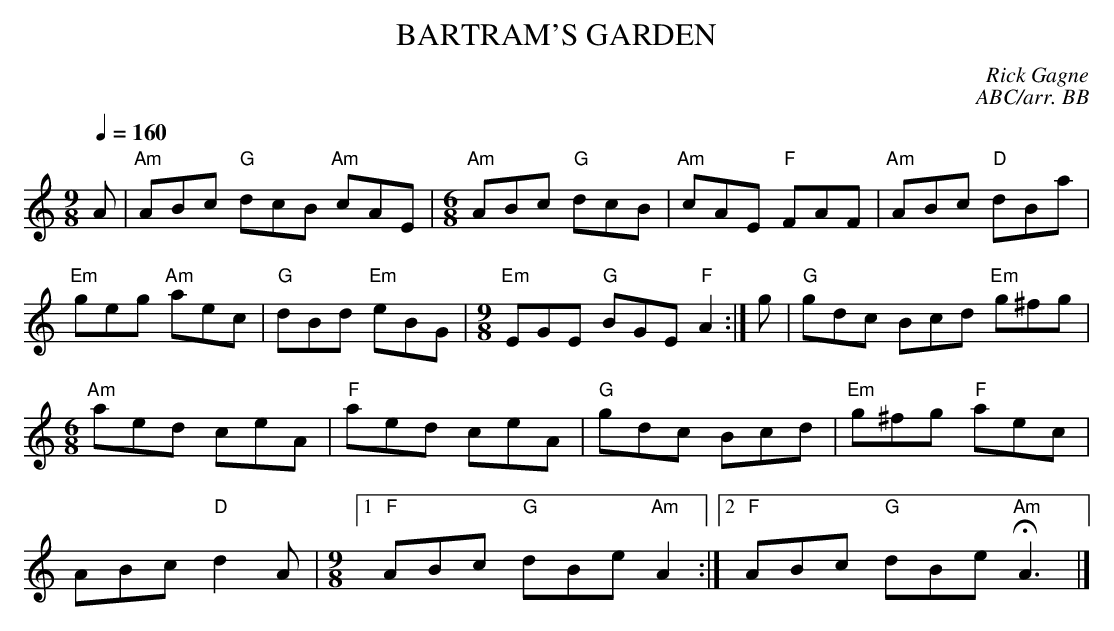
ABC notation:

X:1
T: BARTRAM'S GARDEN
C: Rick Gagne
C:ABC/arr. BB
M: 9/8
Q:1/4=160
K: Am
A | "Am"ABc "G"dcB "Am"cAE |[M: 6/8] "Am"ABc "G"dcB | "Am"cAE "F"FAF |\
"Am"ABc "D"dBa |
"Em"geg "Am"aec | "G"dBd "Em"eBG |[M: 9/8]"Em"EGE "G"BGE "F"A2 :|g |\
"G"gdc Bcd "Em"g^fg |
[M: 6/8] "Am"aed ceA | "F"aed ceA | "G"gdc Bcd | "Em"g^fg "F"aec |
ABc "D"d2A |[M: 9/8] [1 "F"ABc "G"dBe "Am"A2 :|2 "F"ABc "G"dBe "Am"HA3 |]
